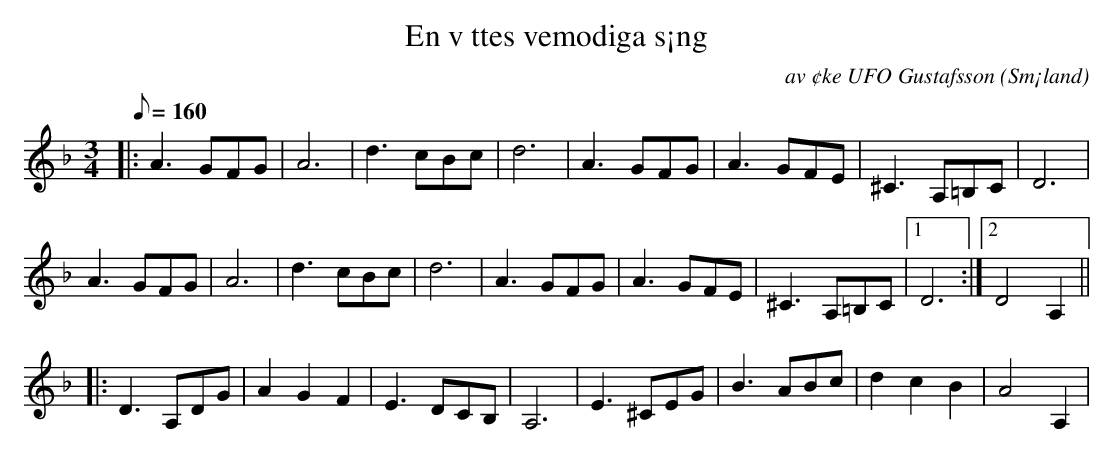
X:1
T:En v ttes vemodiga s¡ng
C:av ¢ke UFO Gustafsson
O:Sm¡land
M:3/4
L:1/8
Q:160
K:F
|: A3 GFG | A6 | d3 cBc | d6 | A3 GFG | A3 GFE | ^C3 A,=B,C | D6 |
   A3 GFG | A6 | d3 cBc | d6 | A3 GFG | A3 GFE | ^C3 A,=B,C |1 D6 :|2 D4 A,2 ||
|: D3 A,DG | A2 G2 F2 | E3 DCB, | A,6 | E3 ^CEG | B3 ABc | d2 c2 B2 | A4 A,2 |
